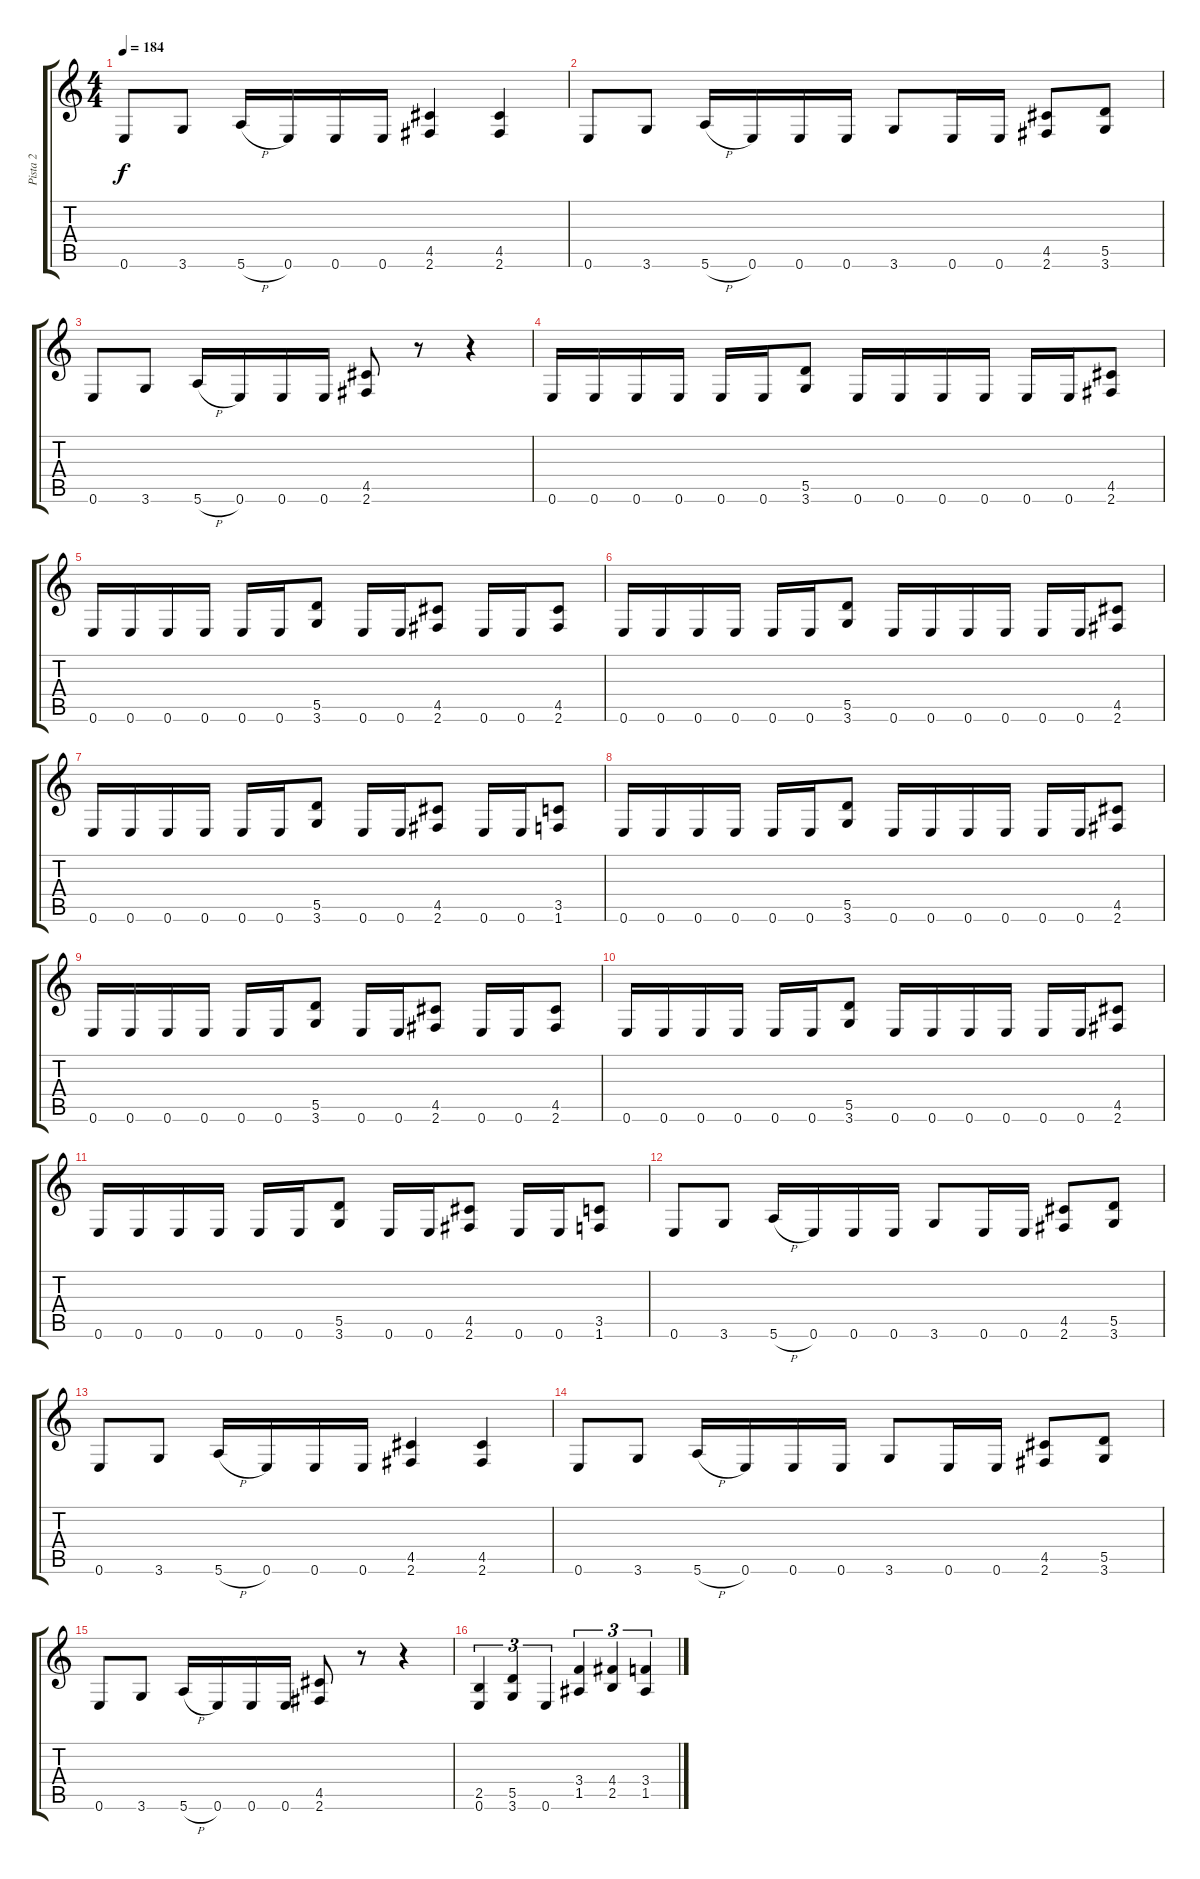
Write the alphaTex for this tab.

\track ("Pista 2" "Pista 2") {instrument overdrivenguitar}
\staff {score tabs}
\tuning (E4 B3 G3 D3 A2 E2) {hide}
\ts (4 4)
\tempo 184
\clef g2
\ks c
0.6.8{dy f} 3.6.8 5.6{h}.16 0.6.16 0.6.16 0.6.16 (4.5 2.6).4 (4.5 2.6).4 |
0.6.8 3.6.8 5.6{h}.16 0.6.16 0.6.16 0.6.16 3.6.8 0.6.16 0.6.16 (4.5 2.6).8 (5.5 3.6).8 |
0.6.8 3.6.8 5.6{h}.16 0.6.16 0.6.16 0.6.16 (4.5 2.6).8 r.8 r.4 |
0.6.16 0.6.16 0.6.16 0.6.16 0.6.16 0.6.16 (5.5 3.6).8 0.6.16 0.6.16 0.6.16 0.6.16 0.6.16 0.6.16 (4.5 2.6).8 |
0.6.16 0.6.16 0.6.16 0.6.16 0.6.16 0.6.16 (5.5 3.6).8 0.6.16 0.6.16 (4.5 2.6).8 0.6.16 0.6.16 (4.5 2.6).8 |
0.6.16 0.6.16 0.6.16 0.6.16 0.6.16 0.6.16 (5.5 3.6).8 0.6.16 0.6.16 0.6.16 0.6.16 0.6.16 0.6.16 (4.5 2.6).8 |
0.6.16 0.6.16 0.6.16 0.6.16 0.6.16 0.6.16 (5.5 3.6).8 0.6.16 0.6.16 (4.5 2.6).8 0.6.16 0.6.16 (3.5 1.6).8 |
0.6.16 0.6.16 0.6.16 0.6.16 0.6.16 0.6.16 (5.5 3.6).8 0.6.16 0.6.16 0.6.16 0.6.16 0.6.16 0.6.16 (4.5 2.6).8 |
0.6.16 0.6.16 0.6.16 0.6.16 0.6.16 0.6.16 (5.5 3.6).8 0.6.16 0.6.16 (4.5 2.6).8 0.6.16 0.6.16 (4.5 2.6).8 |
0.6.16 0.6.16 0.6.16 0.6.16 0.6.16 0.6.16 (5.5 3.6).8 0.6.16 0.6.16 0.6.16 0.6.16 0.6.16 0.6.16 (4.5 2.6).8 |
0.6.16 0.6.16 0.6.16 0.6.16 0.6.16 0.6.16 (5.5 3.6).8 0.6.16 0.6.16 (4.5 2.6).8 0.6.16 0.6.16 (3.5 1.6).8 |
0.6.8 3.6.8 5.6{h}.16 0.6.16 0.6.16 0.6.16 3.6.8 0.6.16 0.6.16 (4.5 2.6).8 (5.5 3.6).8 |
0.6.8 3.6.8 5.6{h}.16 0.6.16 0.6.16 0.6.16 (4.5 2.6).4 (4.5 2.6).4 |
0.6.8 3.6.8 5.6{h}.16 0.6.16 0.6.16 0.6.16 3.6.8 0.6.16 0.6.16 (4.5 2.6).8 (5.5 3.6).8 |
0.6.8 3.6.8 5.6{h}.16 0.6.16 0.6.16 0.6.16 (4.5 2.6).8 r.8 r.4 |
(2.5 0.6).4{tu (3 2)} (5.5 3.6).4{tu (3 2)} 0.6.4{tu (3 2)} (3.4 1.5).4{tu (3 2)} (4.4 2.5).4{tu (3 2)} (3.4 1.5).4{tu (3 2)}
